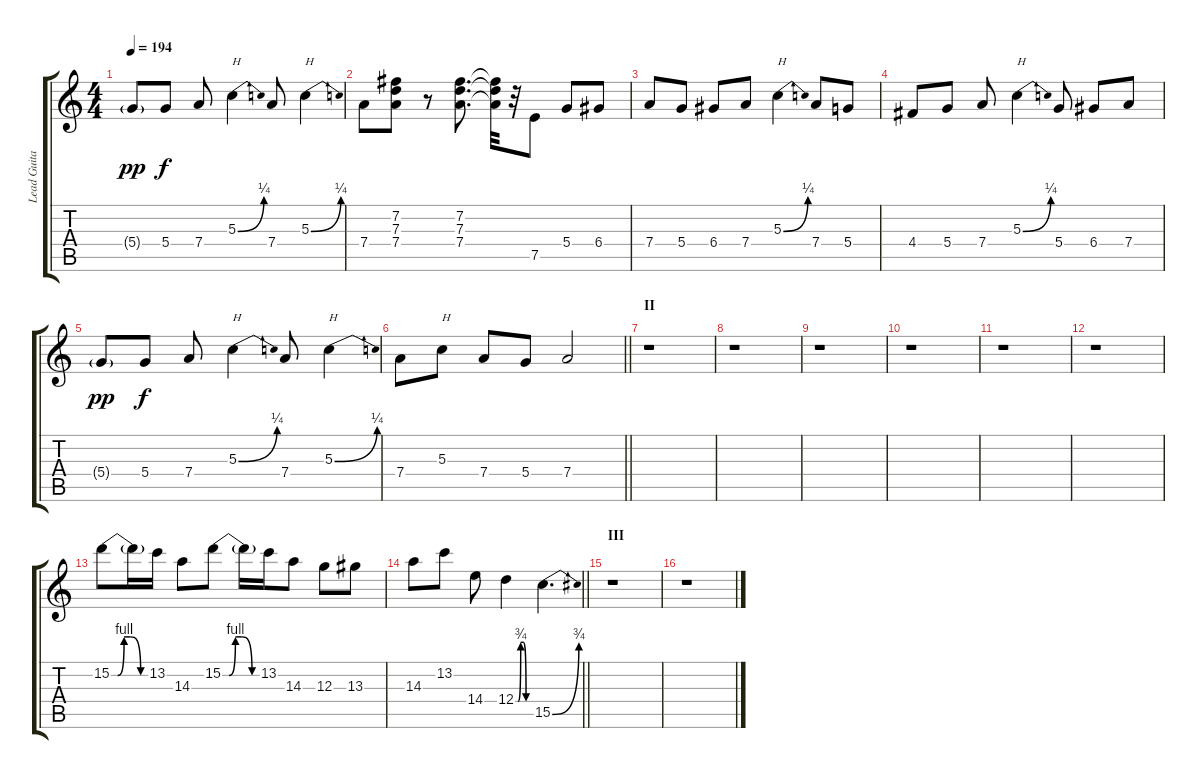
\track ("Lead Guitar 2" "Lead Guita") {instrument overdrivenguitar}
\staff {score tabs}
\tuning (E4 B3 G3 D3 A2 E2) {hide}
\ts (4 4)
\tempo 194
\clef g2
\ks c
5.4{g}.8{dy pp} 5.4.8{dy f} 7.4.8 5.3{be (bend 0 0 60 1)}.4{txt "H"} 7.4.8 5.3{be (bend 0 0 60 1)}.4{txt "H"} |
7.4.8 (7.2 7.3 7.4).8 r.8 (7.2 7.3 7.4).8{d} (7.2{t} 7.3{t} 7.4{t}).32 r.32 7.5.8 5.4.8 6.4.8 |
7.4.8 5.4.8 6.4.8 7.4.8 5.3{be (bend 0 0 60 1)}.4{txt "H"} 7.4.8 5.4.8 |
4.4.8 5.4.8 7.4.8 5.3{be (bend 0 0 60 1)}.4{txt "H"} 5.4.8 6.4.8 7.4.8 |
5.4{g}.8{dy pp} 5.4.8{dy f} 7.4.8 5.3{be (bend 0 0 60 1)}.4{txt "H"} 7.4.8 5.3{be (bend 0 0 60 1)}.4{txt "H"} |
\barLineRight lightlight
7.4.8 5.3.8{txt "H"} 7.4.8 5.4.8 7.4.2 |
\section ("" "II")
r.1 |
r.1 |
r.1 |
r.1 |
r.1 |
r.1 |
15.2{be (custom 0 0 10 0 20 4 30 4 46 0 60 0)}.8 15.2{t}.16 13.2.16 14.3.8 15.2{be (custom 0 0 10 0 20 4 30 4 46 0 60 0)}.8 15.2{t}.16 13.2.16 14.3.8 12.3.8 13.3.8 |
\barLineRight lightlight
14.3.8 13.2.8 14.4.8 12.4{be (custom 0 0 10 0 20 3 30 3 41 0 60 0)}.4 15.5{be (bend 0 0 60 3)}.4{d} |
\section ("" "III")
r.1 |
r.1
